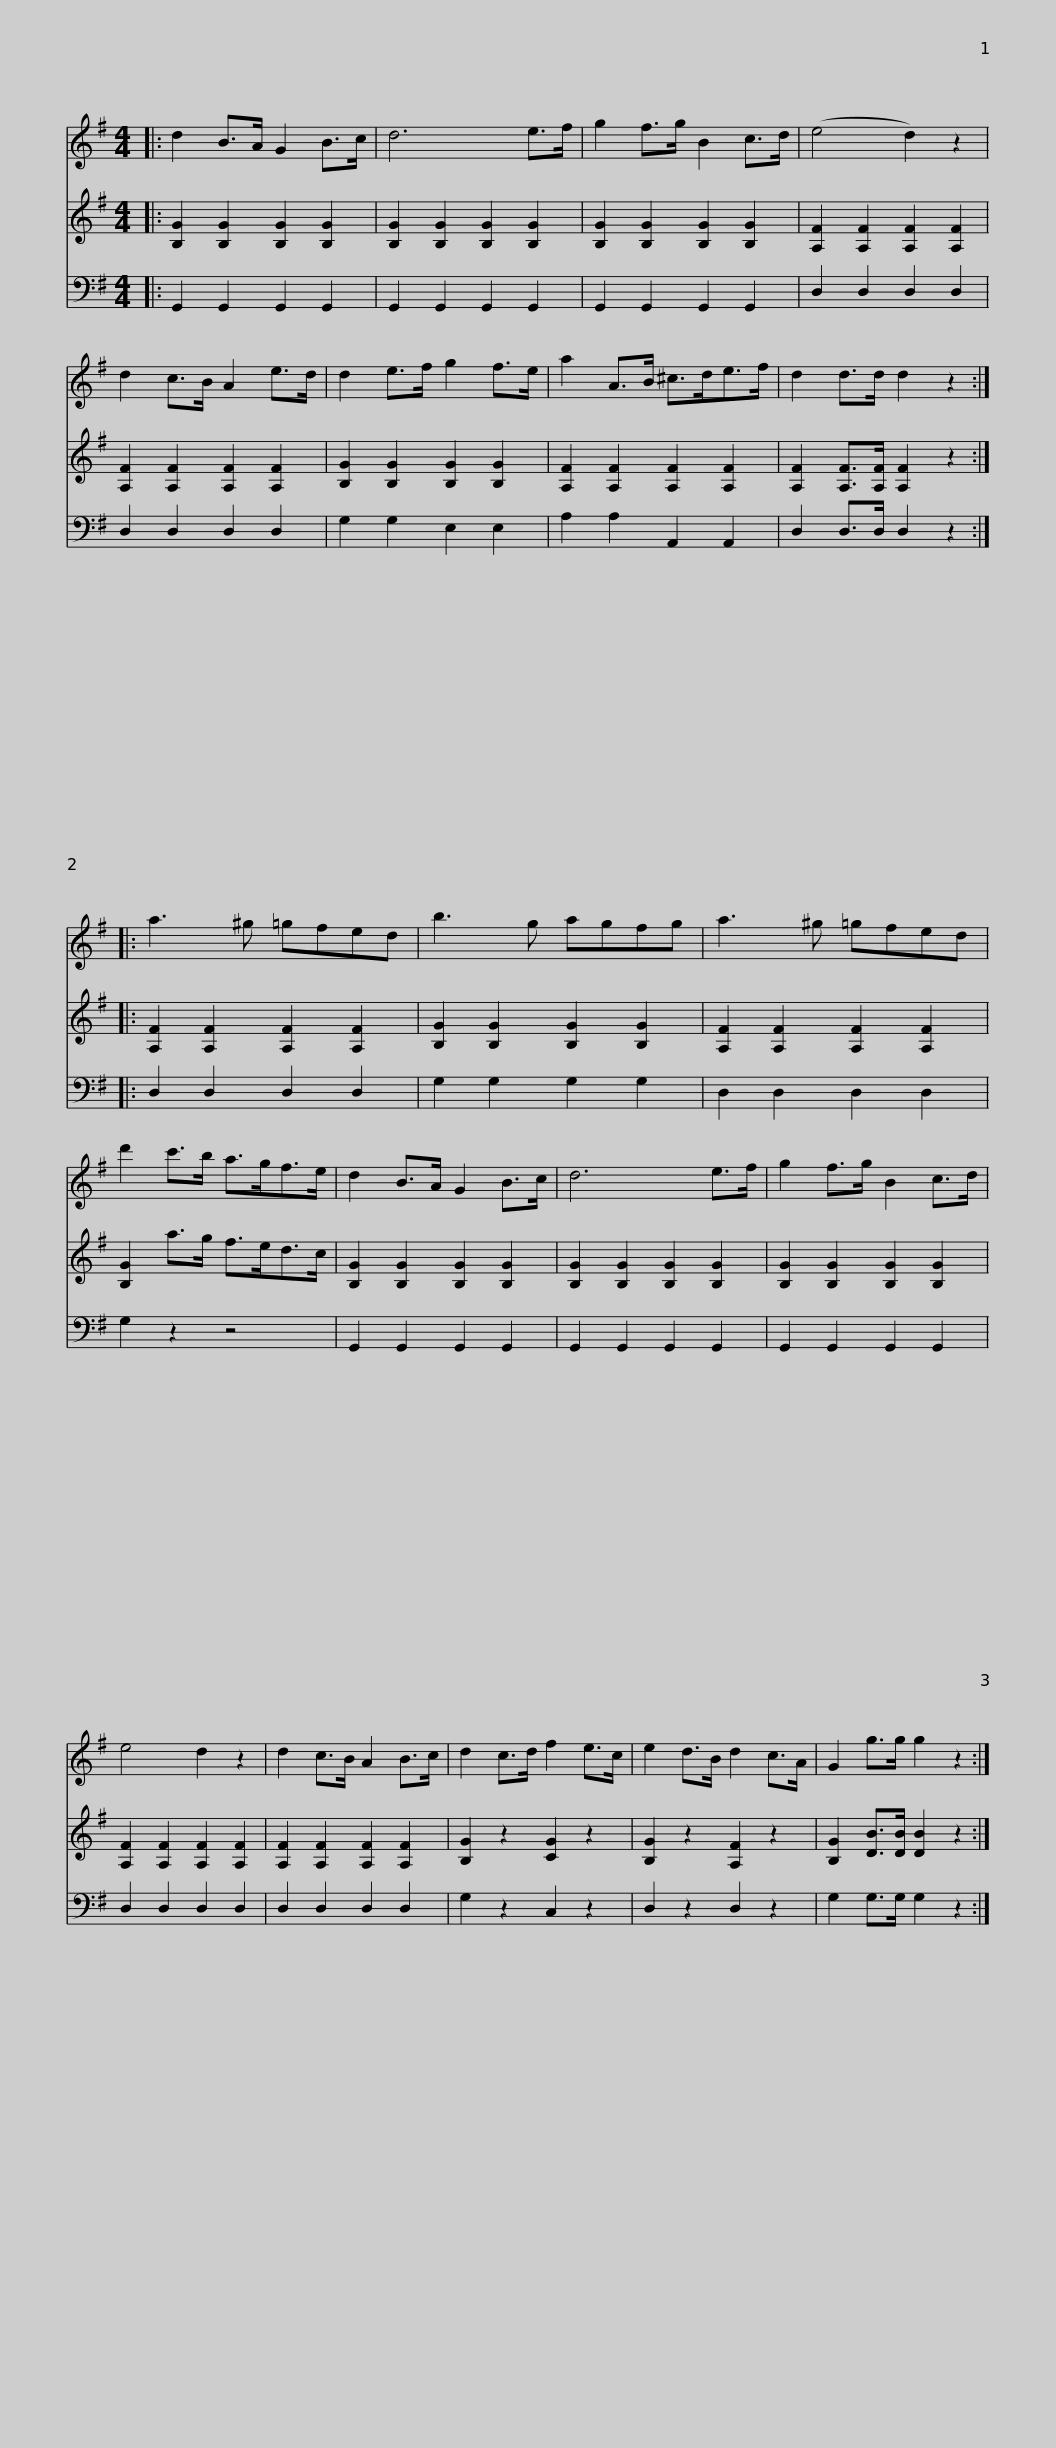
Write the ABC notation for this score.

X:1
%%score 1 2 3
L:1/8
M:4/4
I:linebreak $
K:G
V:1 treble
V:2 treble
V:3 bass
V:1
|: d2 B>A G2 B>c | d6 e>f | g2 f>g B2 c>d | (e4 d2) z2 | d2 c>B A2 e>d |$ %5
 d2 e>f g2 f>e | a2 A>B ^c>de>f | d2 d>d d2 z2 :: a3 ^g =gfed | b3 g agfg |$ %10
 a3 ^g =gfed | d'2 c'>b a>gf>e | d2 B>A G2 B>c | d6 e>f | g2 f>g B2 c>d |$ %15
 e4 d2 z2 | d2 c>B A2 B>c | d2 c>d f2 e>c | e2 d>B d2 c>A | G2 g>g g2 z2 :| %20
V:2
|: [B,G]2 [B,G]2 [B,G]2 [B,G]2 | [B,G]2 [B,G]2 [B,G]2 [B,G]2 | [B,G]2 [B,G]2 [B,G]2 [B,G]2 | [A,F]2 [A,F]2 [A,F]2 [A,F]2 | [A,F]2 [A,F]2 [A,F]2 [A,F]2 |$ %5
 [B,G]2 [B,G]2 [B,G]2 [B,G]2 | [A,F]2 [A,F]2 [A,F]2 [A,F]2 | [A,F]2 [A,F]>[A,F] [A,F]2 z2 :: [A,F]2 [A,F]2 [A,F]2 [A,F]2 | [B,G]2 [B,G]2 [B,G]2 [B,G]2 |$ %10
 [A,F]2 [A,F]2 [A,F]2 [A,F]2 | [B,G]2 a>g f>ed>c | [B,G]2 [B,G]2 [B,G]2 [B,G]2 | [B,G]2 [B,G]2 [B,G]2 [B,G]2 | [B,G]2 [B,G]2 [B,G]2 [B,G]2 |$ %15
 [A,F]2 [A,F]2 [A,F]2 [A,F]2 | [A,F]2 [A,F]2 [A,F]2 [A,F]2 | [B,G]2 z2 [CG]2 z2 | [B,G]2 z2 [A,F]2 z2 | [B,G]2 [DB]>[DB] [DB]2 z2 :| %20
V:3
|: G,,2 G,,2 G,,2 G,,2 | G,,2 G,,2 G,,2 G,,2 | G,,2 G,,2 G,,2 G,,2 | D,2 D,2 D,2 D,2 | D,2 D,2 D,2 D,2 |$ %5
 G,2 G,2 E,2 E,2 | A,2 A,2 A,,2 A,,2 | D,2 D,>D, D,2 z2 :: D,2 D,2 D,2 D,2 | G,2 G,2 G,2 G,2 |$ %10
 D,2 D,2 D,2 D,2 | G,2 z2 z4 | G,,2 G,,2 G,,2 G,,2 | G,,2 G,,2 G,,2 G,,2 | G,,2 G,,2 G,,2 G,,2 |$ %15
 D,2 D,2 D,2 D,2 | D,2 D,2 D,2 D,2 | G,2 z2 C,2 z2 | D,2 z2 D,2 z2 | G,2 G,>G, G,2 z2 :| %20
